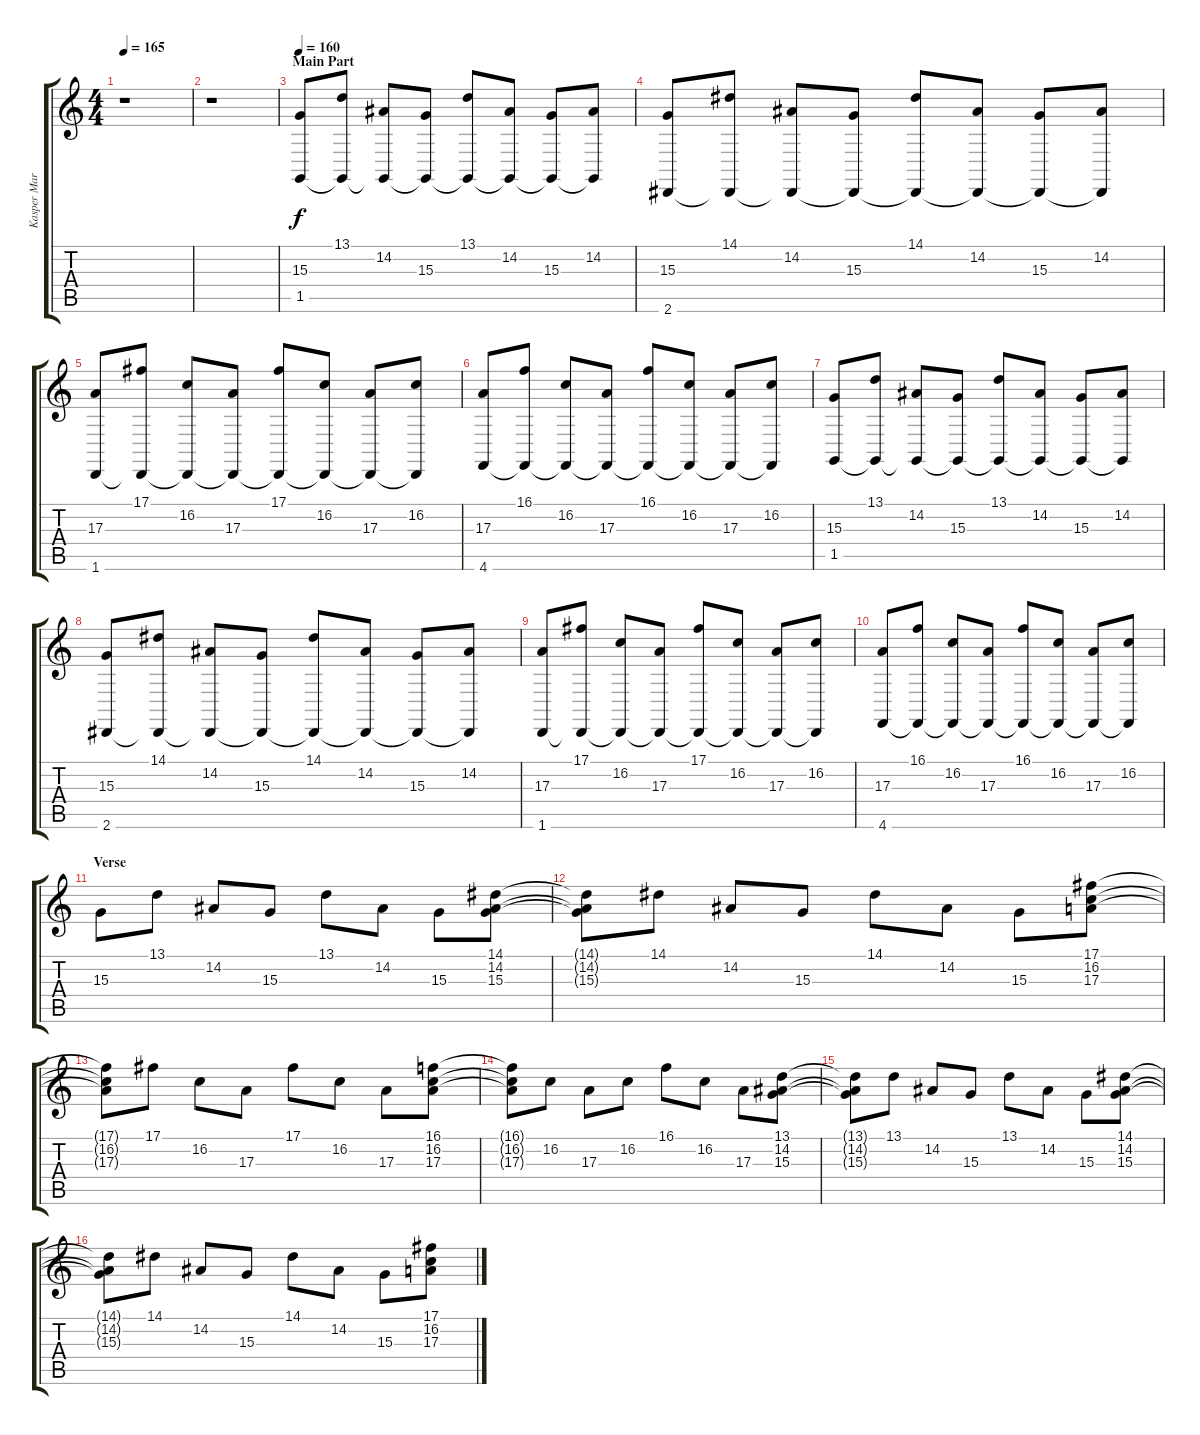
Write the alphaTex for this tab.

\track ("Kasper Martenson" "Kasper Mar") {instrument stringensemble1}
\staff {score tabs}
\tuning (Db4 Ab3 E3 B2 Gb2 Db2) {hide}
\ts (4 4)
\tempo 165
\clef g2
\ks c
r.1{dy f} |
r.1 |
\section ("" "Main Part")
\tempo 160
(15.3 1.5).8{instrument stringensemble1} (13.1 1.5{t}).8 (14.2 1.5{t}).8 (15.3 1.5{t}).8 (13.1 1.5{t}).8 (14.2 1.5{t}).8 (15.3 1.5{t}).8 (14.2 1.5{t}).8 |
(15.3 2.6).8 (14.1 2.6{t}).8 (14.2 2.6{t}).8 (15.3 2.6{t}).8 (14.1 2.6{t}).8 (14.2 2.6{t}).8 (15.3 2.6{t}).8 (14.2 2.6{t}).8 |
(17.3 1.6).8 (17.1 1.6{t}).8 (16.2 1.6{t}).8 (17.3 1.6{t}).8 (17.1 1.6{t}).8 (16.2 1.6{t}).8 (17.3 1.6{t}).8 (16.2 1.6{t}).8 |
(17.3 4.6).8 (16.1 4.6{t}).8 (16.2 4.6{t}).8 (17.3 4.6{t}).8 (16.1 4.6{t}).8 (16.2 4.6{t}).8 (17.3 4.6{t}).8 (16.2 4.6{t}).8 |
(15.3 1.5).8 (13.1 1.5{t}).8 (14.2 1.5{t}).8 (15.3 1.5{t}).8 (13.1 1.5{t}).8 (14.2 1.5{t}).8 (15.3 1.5{t}).8 (14.2 1.5{t}).8 |
(15.3 2.6).8 (14.1 2.6{t}).8 (14.2 2.6{t}).8 (15.3 2.6{t}).8 (14.1 2.6{t}).8 (14.2 2.6{t}).8 (15.3 2.6{t}).8 (14.2 2.6{t}).8 |
(17.3 1.6).8 (17.1 1.6{t}).8 (16.2 1.6{t}).8 (17.3 1.6{t}).8 (17.1 1.6{t}).8 (16.2 1.6{t}).8 (17.3 1.6{t}).8 (16.2 1.6{t}).8 |
(17.3 4.6).8 (16.1 4.6{t}).8 (16.2 4.6{t}).8 (17.3 4.6{t}).8 (16.1 4.6{t}).8 (16.2 4.6{t}).8 (17.3 4.6{t}).8 (16.2 4.6{t}).8 |
\section ("" "Verse")
15.3.8{volume 12} 13.1.8 14.2.8 15.3.8 13.1.8 14.2.8 15.3.8 (14.1 14.2 15.3).8 |
(14.1{t} 14.2{t} 15.3{t}).8 14.1.8 14.2.8 15.3.8 14.1.8 14.2.8 15.3.8 (17.1 16.2 17.3).8 |
(17.1{t} 16.2{t} 17.3{t}).8 17.1.8 16.2.8 17.3.8 17.1.8 16.2.8 17.3.8 (16.1 16.2 17.3).8 |
(16.1{t} 16.2{t} 17.3{t}).8 16.2.8 17.3.8 16.2.8 16.1.8 16.2.8 17.3.8 (13.1 14.2 15.3).8 |
(13.1{t} 14.2{t} 15.3{t}).8 13.1.8 14.2.8 15.3.8 13.1.8 14.2.8 15.3.8 (14.1 14.2 15.3).8 |
(14.1{t} 14.2{t} 15.3{t}).8 14.1.8 14.2.8 15.3.8 14.1.8 14.2.8 15.3.8 (17.1 16.2 17.3).8
